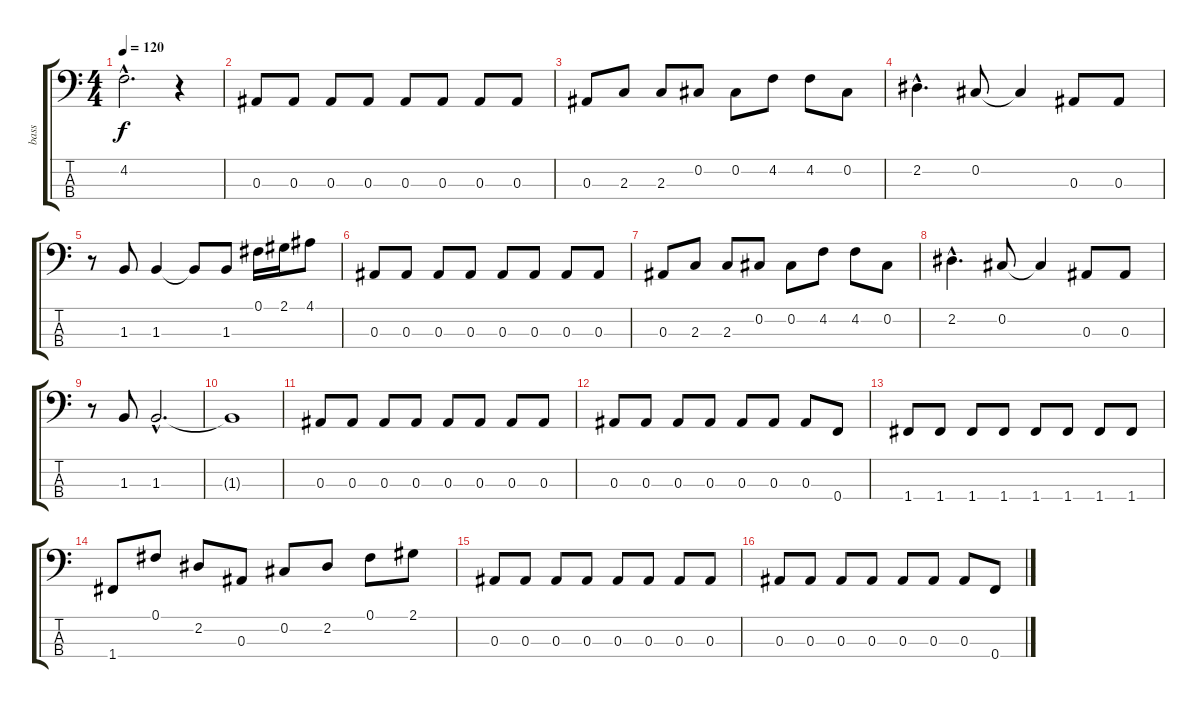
\track ("bass" "bass") {instrument electricbassfinger}
\staff {score tabs}
\tuning (Gb2 Db2 Bb1 F1) {hide}
\ts (4 4)
\tempo 120
\clef f4
\ks c
4.2{hac}.2{d dy f} r.4 |
0.3.8 0.3.8 0.3.8 0.3.8 0.3.8 0.3.8 0.3.8 0.3.8 |
0.3.8 2.3.8 2.3.8 0.2.8 0.2.8 4.2.8 4.2.8 0.2.8 |
2.2{hac}.4{d} 0.2.8 0.2{t}.4 0.3.8 0.3.8 |
r.8 1.3.8 1.3.4 1.3{t}.8 1.3.8 0.1.16 2.1.16 4.1.8 |
0.3.8 0.3.8 0.3.8 0.3.8 0.3.8 0.3.8 0.3.8 0.3.8 |
0.3.8 2.3.8 2.3.8 0.2.8 0.2.8 4.2.8 4.2.8 0.2.8 |
2.2{hac}.4{d} 0.2.8 0.2{t}.4 0.3.8 0.3.8 |
r.8 1.3.8 1.3{hac}.2{d} |
1.3{t}.1 |
0.3.8 0.3.8 0.3.8 0.3.8 0.3.8 0.3.8 0.3.8 0.3.8 |
0.3.8 0.3.8 0.3.8 0.3.8 0.3.8 0.3.8 0.3.8 0.4.8 |
1.4.8 1.4.8 1.4.8 1.4.8 1.4.8 1.4.8 1.4.8 1.4.8 |
1.4.8 0.1.8 2.2.8 0.3.8 0.2.8 2.2.8 0.1.8 2.1.8 |
0.3.8 0.3.8 0.3.8 0.3.8 0.3.8 0.3.8 0.3.8 0.3.8 |
0.3.8 0.3.8 0.3.8 0.3.8 0.3.8 0.3.8 0.3.8 0.4.8
